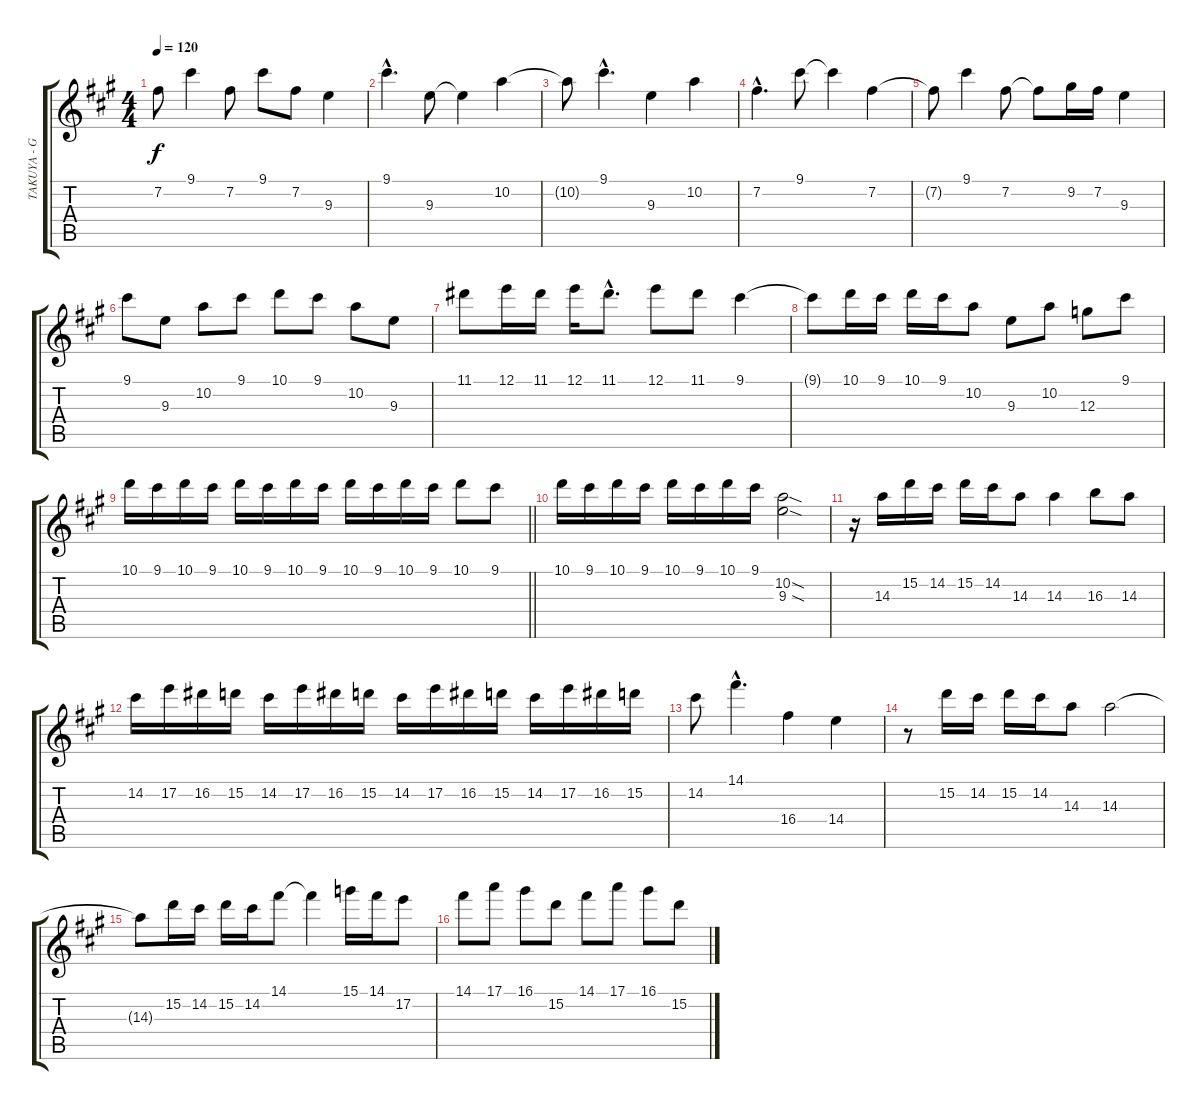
\track ("TAKUYA - Guitar 1" "TAKUYA - G") {instrument distortionguitar}
\staff {score tabs}
\tuning (E4 B3 G3 D3 A2 E2) {hide}
\ts (4 4)
\tempo 120
\clef g2
\ks a
7.2{t}.8{dy f} 9.1.4 7.2.8 9.1.8 7.2.8 9.3.4 |
9.1{hac}.4{d} 9.3.8 9.3{t}.4 10.2.4 |
10.2{t}.8 9.1{hac}.4{d} 9.3.4 10.2.4 |
7.2{hac}.4{d} 9.1.8 9.1{t}.4 7.2.4 |
7.2{t}.8 9.1.4 7.2.8 7.2{t}.8 9.2.16 7.2.16 9.3.4 |
9.1.8 9.3.8 10.2.8 9.1.8 10.1.8 9.1.8 10.2.8 9.3.8 |
11.1.8 12.1.16 11.1.16 12.1.16 11.1{hac}.8{d} 12.1.8 11.1.8 9.1.4 |
9.1{t}.8 10.1.16 9.1.16 10.1.16 9.1.16 10.2.8 9.3.8 10.2.8 12.3.8 9.1.8 |
\barLineRight lightlight
10.1.16 9.1.16 10.1.16 9.1.16 10.1.16 9.1.16 10.1.16 9.1.16 10.1.16 9.1.16 10.1.16 9.1.16 10.1.8 9.1.8 |
10.1.16 9.1.16 10.1.16 9.1.16 10.1.16 9.1.16 10.1.16 9.1.16 (10.2{sod} 9.3{sod}).2 |
r.16 14.3.16 15.2.16 14.2.16 15.2.16 14.2.16 14.3.8 14.3.4 16.3.8 14.3.8 |
14.2.16 17.2.16 16.2.16 15.2.16 14.2.16 17.2.16 16.2.16 15.2.16 14.2.16 17.2.16 16.2.16 15.2.16 14.2.16 17.2.16 16.2.16 15.2.16 |
14.2.8 14.1{hac}.4{d} 16.4.4 14.4.4 |
r.8 15.2.16 14.2.16 15.2.16 14.2.16 14.3.8 14.3.2 |
14.3{t}.8 15.2.16 14.2.16 15.2.16 14.2.16 14.1.8 14.1{t}.4 15.1.16 14.1.16 17.2.8 |
14.1.8 17.1.8 16.1.8 15.2.8 14.1.8 17.1.8 16.1.8 15.2.8
